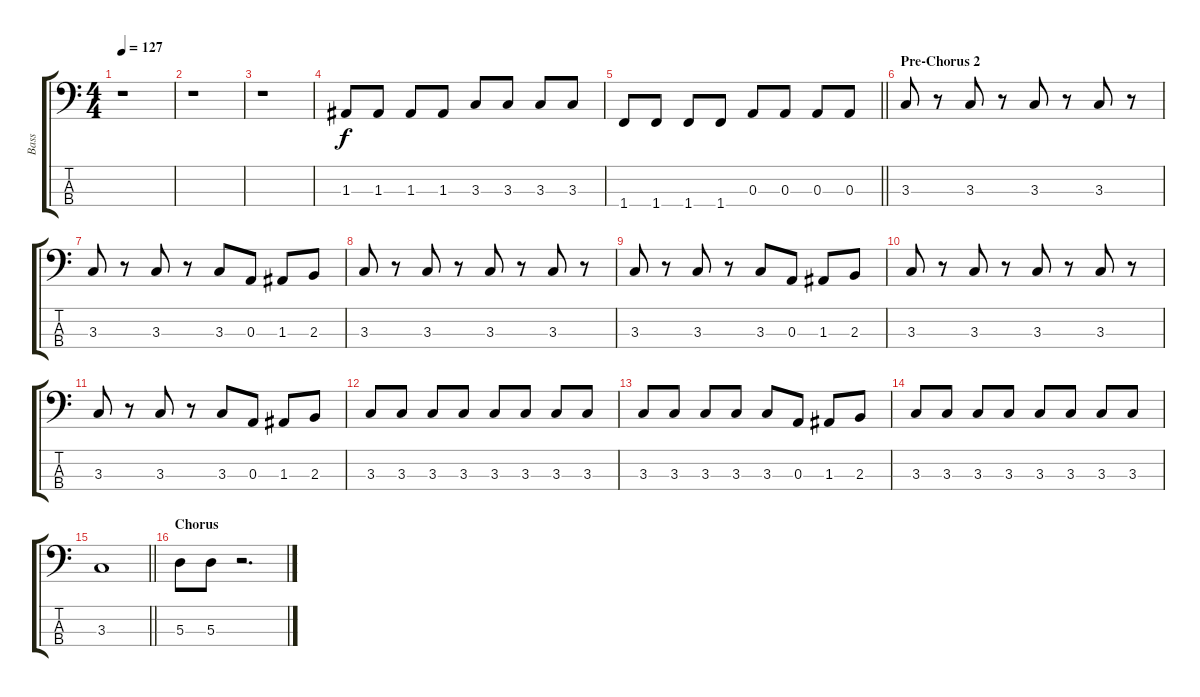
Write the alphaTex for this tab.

\track ("Bass" "Bass") {instrument electricbassfinger}
\staff {score tabs}
\tuning (G2 D2 A1 E1) {hide}
\ts (4 4)
\tempo 127
\clef f4
\ks c
r.1{dy f} |
r.1 |
r.1 |
1.3.8 1.3.8 1.3.8 1.3.8 3.3.8 3.3.8 3.3.8 3.3.8 |
\barLineRight lightlight
1.4.8 1.4.8 1.4.8 1.4.8 0.3.8 0.3.8 0.3.8 0.3.8 |
\section ("" "Pre-Chorus 2")
3.3.8 r.8 3.3.8 r.8 3.3.8 r.8 3.3.8 r.8 |
3.3.8 r.8 3.3.8 r.8 3.3.8 0.3.8 1.3.8 2.3.8 |
3.3.8 r.8 3.3.8 r.8 3.3.8 r.8 3.3.8 r.8 |
3.3.8 r.8 3.3.8 r.8 3.3.8 0.3.8 1.3.8 2.3.8 |
3.3.8 r.8 3.3.8 r.8 3.3.8 r.8 3.3.8 r.8 |
3.3.8 r.8 3.3.8 r.8 3.3.8 0.3.8 1.3.8 2.3.8 |
3.3.8 3.3.8 3.3.8 3.3.8 3.3.8 3.3.8 3.3.8 3.3.8 |
3.3.8 3.3.8 3.3.8 3.3.8 3.3.8 0.3.8 1.3.8 2.3.8 |
3.3.8 3.3.8 3.3.8 3.3.8 3.3.8 3.3.8 3.3.8 3.3.8 |
\barLineRight lightlight
3.3.1 |
\section ("" "Chorus")
5.3.8 5.3.8 r.2{d}
